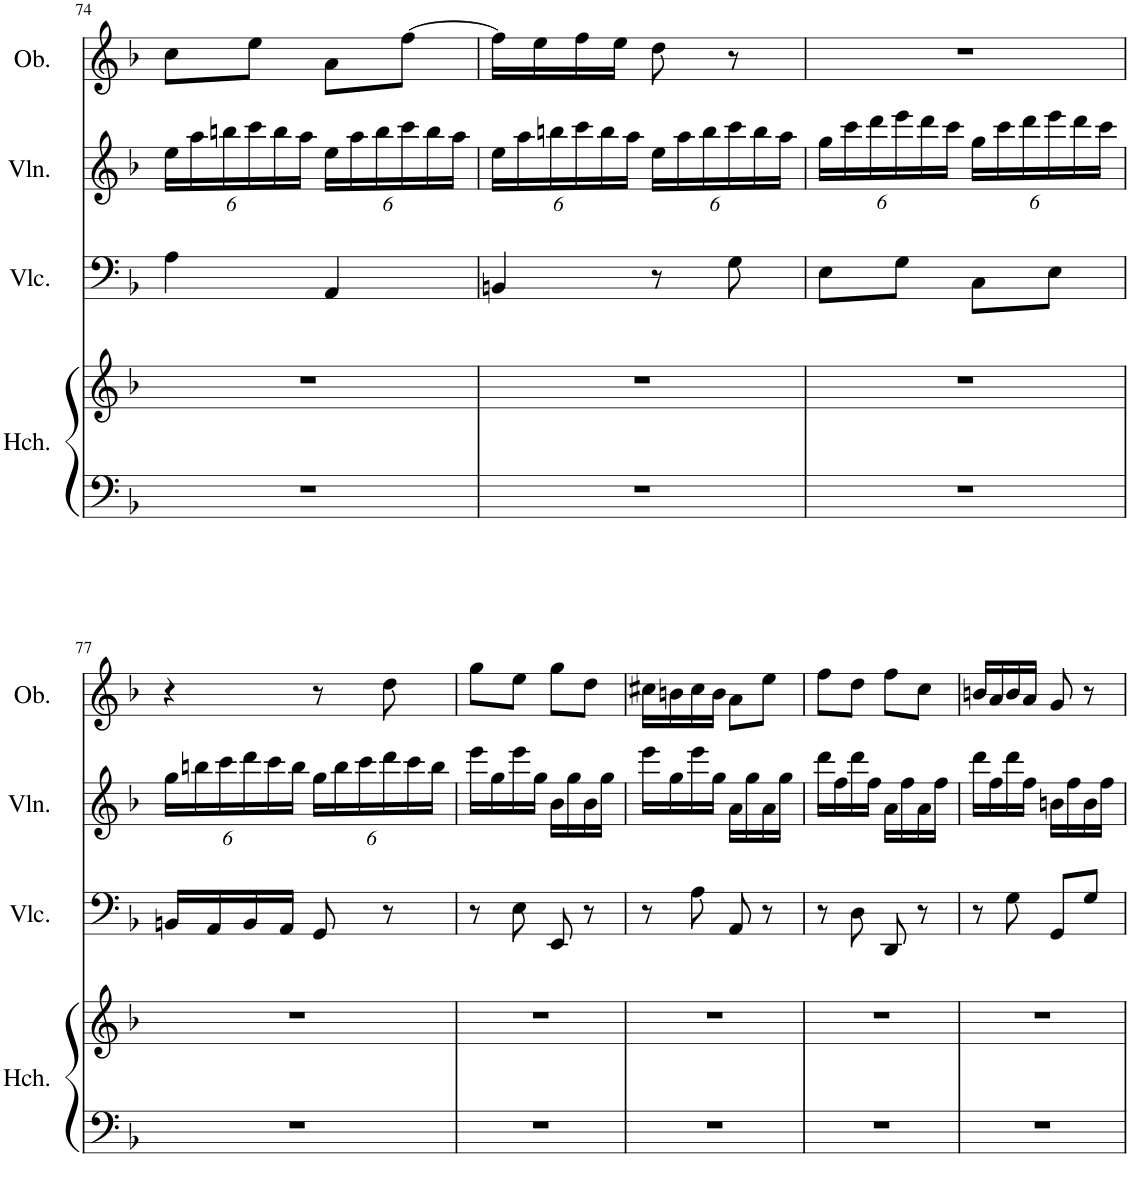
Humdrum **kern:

**kern	**kern	**kern	**kern	**kern
*part4	*part4	*part3	*part2	*part1
*staff5	*staff4	*staff3	*staff2	*staff1
*I"Harpsichord	*	*I"Violoncello	*I"Violin	*I"Oboe
*I'Hch.	*	*I'Vlc.	*I'Vln.	*I'Ob.
!!LO:PB:g=z
*clefF4	*clefG2	*clefF4	*clefG2	*clefG2
*k[b-]	*k[b-]	*k[b-]	*k[b-]	*k[b-]
*M2/4	*M2/4	*M2/4	*M2/4	*M2/4
*	*	*	*Xbrackettup	*
=74	=74	=74	=74	=74
2r	2r	4A\	24ee\LL	8cc\L
.	.	.	24aa\	.
.	.	.	24bbn\	.
.	.	.	24ccc\	8ee\J
.	.	.	24bb\	.
.	.	.	24aa\JJ	.
.	.	4AA/	24ee\LL	8a\L
.	.	.	24aa\	.
.	.	.	24bb\	.
.	.	.	24ccc\	[8ff\J
.	.	.	24bb\	.
.	.	.	24aa\JJ	.
=75	=75	=75	=75	=75
2r	2r	4BBn/	24ee\LL	16ff\LL]
.	.	.	24aa\	.
.	.	.	.	16ee\
.	.	.	24bbn\	.
.	.	.	24ccc\	16ff\
.	.	.	24bb\	.
.	.	.	.	16ee\JJ
.	.	.	24aa\JJ	.
.	.	8r	24ee\LL	8dd\
.	.	.	24aa\	.
.	.	.	24bb\	.
.	.	8G\	24ccc\	8r
.	.	.	24bb\	.
.	.	.	24aa\JJ	.
=76	=76	=76	=76	=76
2r	2r	8E\L	24gg\LL	2r
.	.	.	24ccc\	.
.	.	.	24ddd\	.
.	.	8G\J	24eee\	.
.	.	.	24ddd\	.
.	.	.	24ccc\JJ	.
.	.	8C\L	24gg\LL	.
.	.	.	24ccc\	.
.	.	.	24ddd\	.
.	.	8E\J	24eee\	.
.	.	.	24ddd\	.
.	.	.	24ccc\JJ	.
!!LO:LB:g=z
=77	=77	=77	=77	=77
2r	2r	16BBn/LL	24gg\LL	4r
.	.	.	24bbn\	.
.	.	16AA/	.	.
.	.	.	24ccc\	.
.	.	16BB/	24ddd\	.
.	.	.	24ccc\	.
.	.	16AA/JJ	.	.
.	.	.	24bb\JJ	.
.	.	8GG/	24gg\LL	8r
.	.	.	24bb\	.
.	.	.	24ccc\	.
.	.	8r	24ddd\	8dd\
.	.	.	24ccc\	.
.	.	.	24bb\JJ	.
=78	=78	=78	=78	=78
2r	2r	8r	16eee\LL	8gg\L
.	.	.	16gg\	.
.	.	8E\	16eee\	8ee\J
.	.	.	16gg\JJ	.
.	.	8EE/	16b-\LL	8gg\L
.	.	.	16gg\	.
.	.	8r	16b-\	8dd\J
.	.	.	16gg\JJ	.
=79	=79	=79	=79	=79
2r	2r	8r	16eee\LL	16cc#X\LL
.	.	.	16gg\	16bn\
.	.	8A\	16eee\	16cc#\
.	.	.	16gg\JJ	16b\JJ
.	.	8AA/	16a\LL	8a\L
.	.	.	16gg\	.
.	.	8r	16a\	8ee\J
.	.	.	16gg\JJ	.
=80	=80	=80	=80	=80
2r	2r	8r	16ddd\LL	8ff\L
.	.	.	16ff\	.
.	.	8D\	16ddd\	8dd\J
.	.	.	16ff\JJ	.
.	.	8DD/	16a\LL	8ff\L
.	.	.	16ff\	.
.	.	8r	16a\	8cc\J
.	.	.	16ff\JJ	.
=81	=81	=81	=81	=81
2r	2r	8r	16ddd\LL	16bn/LL
.	.	.	16ff\	16a/
.	.	8G\	16ddd\	16b/
.	.	.	16ff\JJ	16a/JJ
.	.	8GG/L	16bn\LL	8g/
.	.	.	16ff\	.
.	.	8G/J	16b\	8r
.	.	.	16ff\JJ	.
=	=	=	=	=
*-	*-	*-	*-	*-
